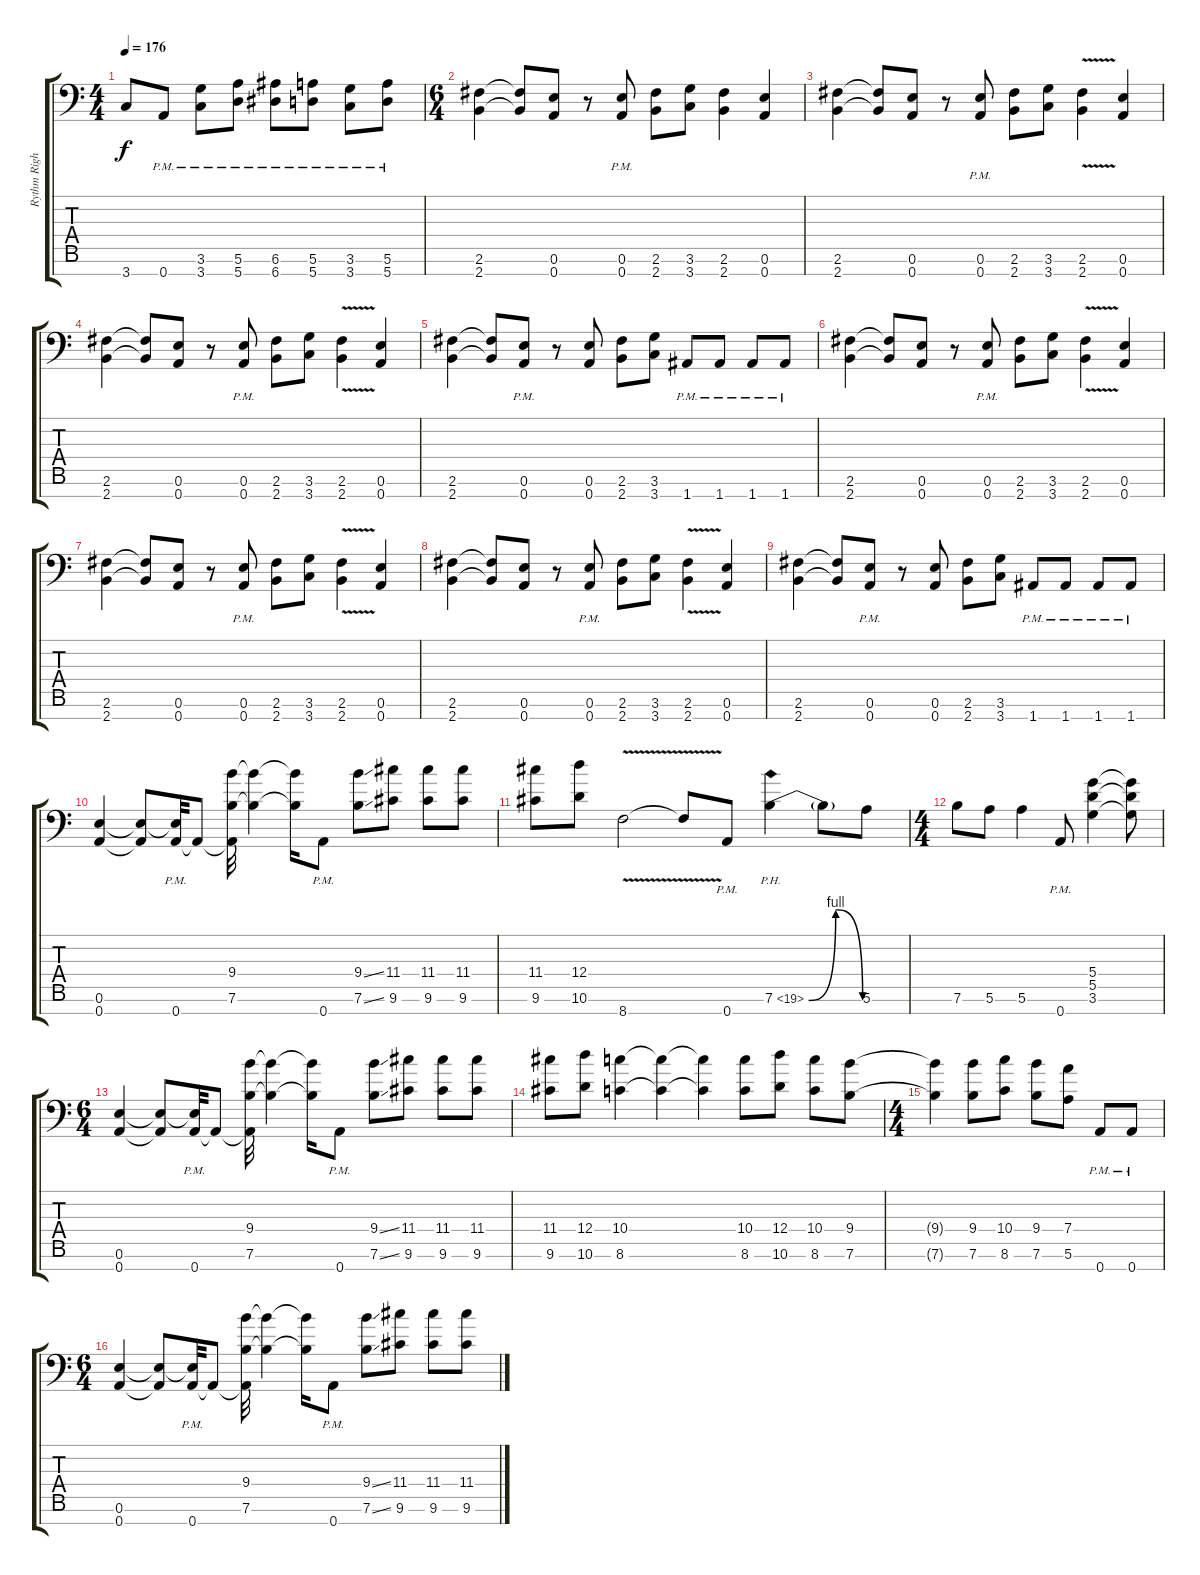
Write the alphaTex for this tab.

\track ("Rythm Right" "Rythm Righ") {instrument distortionguitar}
\staff {score tabs}
\tuning (E4 B3 G3 D3 A2 E2 A1) {hide}
\ts (4 4)
\tempo 176
\clef f4
\ks c
3.7{t}.8{dy f} 0.7{pm}.8 (3.6{pm} 3.7{pm}).8 (5.6{pm} 5.7{pm}).8 (6.6{pm} 6.7{pm}).8 (5.6{pm} 5.7{pm}).8 (3.6{pm} 3.7{pm}).8 (5.6{pm} 5.7{pm}).8 |
\ts (6 4)
(2.6 2.7).4 (2.6{t} 2.7{t}).8 (0.6 0.7).8 r.8 (0.6 0.7{pm}).8 (2.6 2.7).8 (3.6 3.7).8 (2.6 2.7).4 (0.6 0.7).4 |
(2.6 2.7).4 (2.6{t} 2.7{t}).8 (0.6 0.7).8 r.8 (0.6 0.7{pm}).8 (2.6 2.7).8 (3.6 3.7).8 (2.6 2.7{v}).4 (0.6 0.7).4 |
(2.6 2.7).4 (2.6{t} 2.7{t}).8 (0.6 0.7).8 r.8 (0.6 0.7{pm}).8 (2.6 2.7).8 (3.6 3.7).8 (2.6 2.7{v}).4 (0.6 0.7).4 |
(2.6 2.7).4 (2.6{t} 2.7{t}).8 (0.6 0.7{pm}).8 r.8 (0.6 0.7).8 (2.6 2.7).8 (3.6 3.7).8 1.7{pm}.8 1.7{pm}.8 1.7{pm}.8 1.7{pm}.8 |
(2.6 2.7).4 (2.6{t} 2.7{t}).8 (0.6 0.7).8 r.8 (0.6 0.7{pm}).8 (2.6 2.7).8 (3.6 3.7).8 (2.6{v} 2.7).4 (0.6 0.7).4 |
(2.6 2.7).4 (2.6{t} 2.7{t}).8 (0.6 0.7).8 r.8 (0.6 0.7{pm}).8 (2.6 2.7).8 (3.6 3.7).8 (2.6{v} 2.7).4 (0.6 0.7).4 |
(2.6 2.7).4 (2.6{t} 2.7{t}).8 (0.6 0.7).8 r.8 (0.6 0.7{pm}).8 (2.6 2.7).8 (3.6 3.7).8 (2.6 2.7{v}).4 (0.6 0.7).4 |
(2.6 2.7).4 (2.6{t} 2.7{t}).8 (0.6 0.7{pm}).8 r.8 (0.6 0.7).8 (2.6 2.7).8 (3.6 3.7).8 1.7{pm}.8 1.7{pm}.8 1.7{pm}.8 1.7{pm}.8 |
(0.6 0.7).4 (0.6{t} 0.7{t}).8 (0.6{t} 0.7{pm}).32 0.7{t}.8 (9.4 7.6 0.7{t}).32 (9.4{t} 7.6{t}).4 (9.4{t} 7.6{t}).16 0.7{pm}.8 (9.4{ss} 7.6{ss}).8 (11.4 9.6).8 (11.4 9.6).8 (11.4 9.6).8 |
(11.4 9.6).8 (12.4 10.6).8 8.7{v}.2 8.7{t}.8 0.7{pm}.8 7.6{be (bendrelease 0 0 30 4 30 4 60 0) ph 12}.4 7.6{t}.8 5.6.8 |
\ts (4 4)
7.6.8 5.6.8 5.6.4 0.7{pm}.8 (5.4 5.5 3.6).4 (5.4{t} 5.5{t} 3.6{t}).8 |
\ts (6 4)
(0.6 0.7).4 (0.6{t} 0.7{t}).8 (0.6{t} 0.7{pm}).32 0.7{t}.8 (9.4 7.6 0.7{t}).32 (9.4{t} 7.6{t}).4 (9.4{t} 7.6{t}).16 0.7{pm}.8 (9.4{ss} 7.6{ss}).8 (11.4 9.6).8 (11.4 9.6).8 (11.4 9.6).8 |
(11.4 9.6).8 (12.4 10.6).8 (10.4 8.6).4 (10.4{t} 8.6{t}).4 (10.4{t} 8.6{t}).4 (10.4 8.6).8 (12.4 10.6).8 (10.4 8.6).8 (9.4 7.6).8 |
\ts (4 4)
(9.4{t} 7.6{t}).4 (9.4 7.6).8 (10.4 8.6).8 (9.4 7.6).8 (7.4 5.6).8 0.7{pm}.8 0.7{pm}.8 |
\ts (6 4)
(0.6 0.7).4 (0.6{t} 0.7{t}).8 (0.6{t} 0.7{pm}).32 0.7{t}.8 (9.4 7.6 0.7{t}).32 (9.4{t} 7.6{t}).4 (9.4{t} 7.6{t}).16 0.7{pm}.8 (9.4{ss} 7.6{ss}).8 (11.4 9.6).8 (11.4 9.6).8 (11.4 9.6).8
